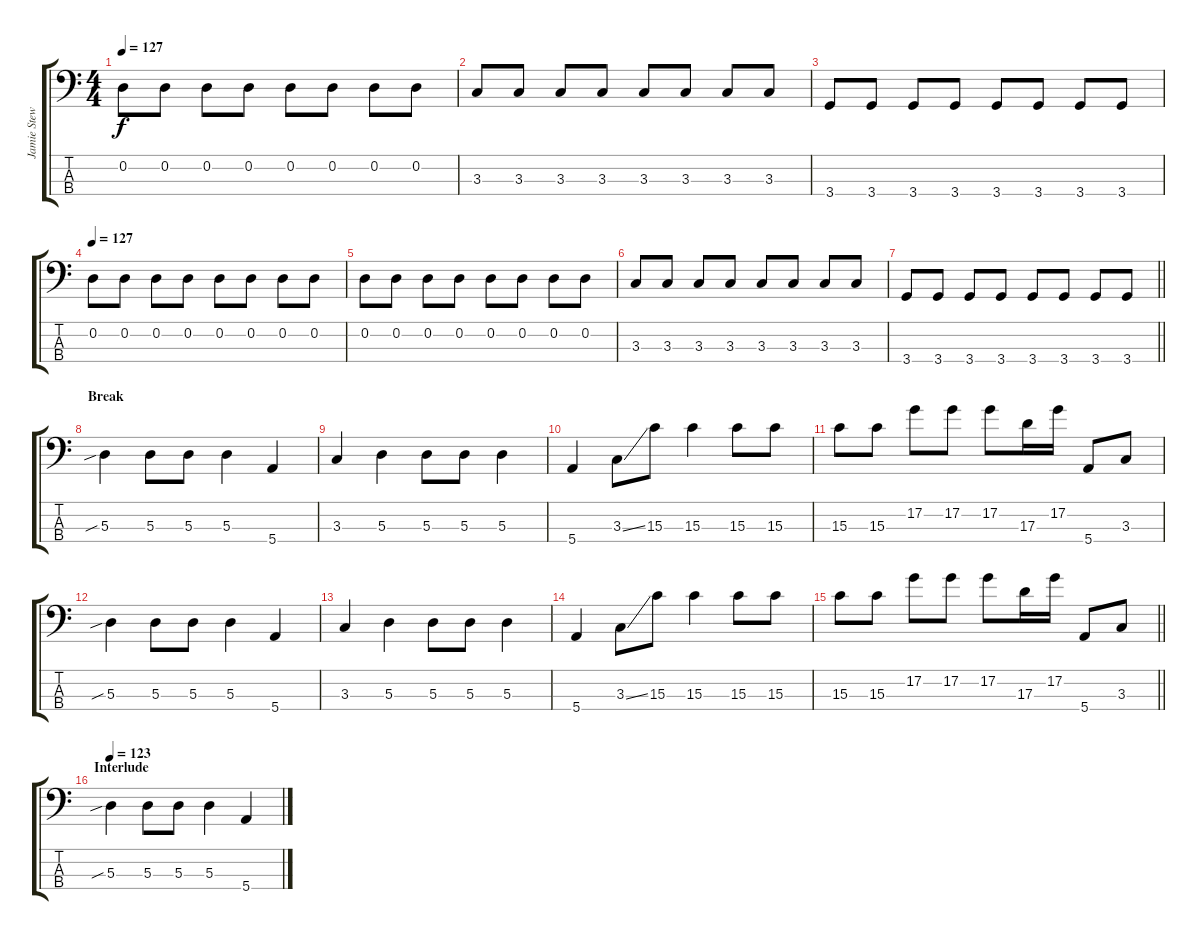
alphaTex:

\track ("Jamie Stewart" "Jamie Stew") {instrument electricbassfinger}
\staff {score tabs}
\tuning (G2 D2 A1 E1) {hide}
\ts (4 4)
\tempo 127
\clef f4
\ks c
0.2.8{dy f} 0.2.8 0.2.8 0.2.8 0.2.8 0.2.8 0.2.8 0.2.8 |
3.3.8 3.3.8 3.3.8 3.3.8 3.3.8 3.3.8 3.3.8 3.3.8 |
3.4.8 3.4.8 3.4.8 3.4.8 3.4.8 3.4.8 3.4.8 3.4.8 |
\tempo 127
0.2.8{instrument electricbasspick} 0.2.8 0.2.8 0.2.8 0.2.8 0.2.8 0.2.8 0.2.8 |
0.2.8 0.2.8 0.2.8 0.2.8 0.2.8 0.2.8 0.2.8 0.2.8 |
3.3.8 3.3.8 3.3.8 3.3.8 3.3.8 3.3.8 3.3.8 3.3.8 |
\barLineRight lightlight
3.4.8 3.4.8 3.4.8 3.4.8 3.4.8 3.4.8 3.4.8 3.4.8 |
\section ("" "Break")
5.3{sib}.4 5.3.8 5.3.8 5.3.4 5.4.4 |
3.3.4 5.3.4 5.3.8 5.3.8 5.3.4 |
5.4.4 3.3{ss}.8 15.3.8 15.3.4 15.3.8 15.3.8 |
15.3.8 15.3.8 17.2.8 17.2.8 17.2.8 17.3.16 17.2.16 5.4.8 3.3.8 |
5.3{sib}.4 5.3.8 5.3.8 5.3.4 5.4.4 |
3.3.4 5.3.4 5.3.8 5.3.8 5.3.4 |
5.4.4 3.3{ss}.8 15.3.8 15.3.4 15.3.8 15.3.8 |
\barLineRight lightlight
15.3.8 15.3.8 17.2.8 17.2.8 17.2.8 17.3.16 17.2.16 5.4.8 3.3.8 |
\section ("" "Interlude")
\tempo 123
5.3{sib}.4 5.3.8 5.3.8 5.3.4 5.4.4
